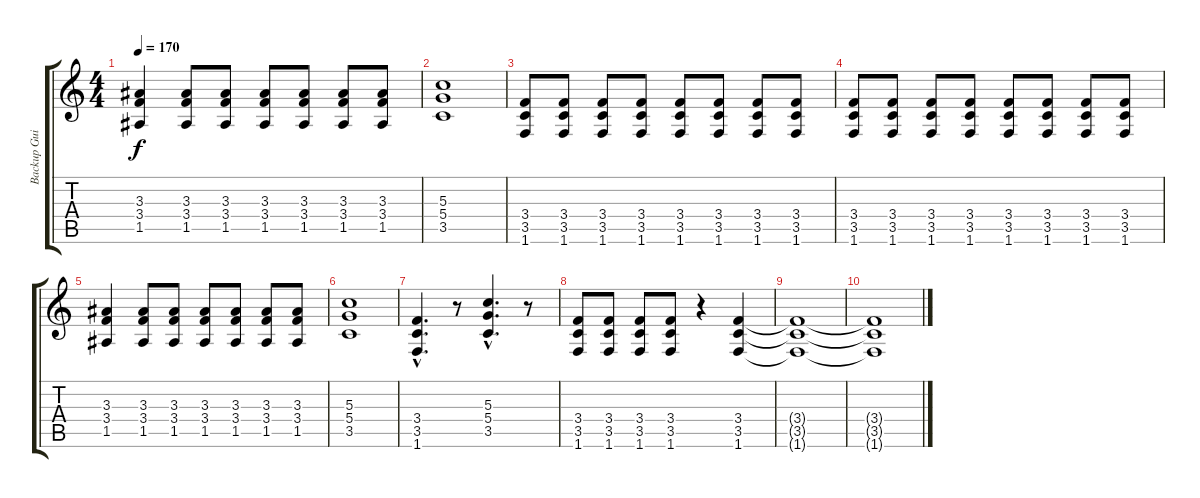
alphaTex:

\track ("Backup Guitar" "Backup Gui") {instrument overdrivenguitar}
\staff {score tabs}
\tuning (E4 B3 G3 D3 A2 E2) {hide}
\ts (4 4)
\tempo 170
\clef g2
\ks c
(3.3 3.4 1.5).4{dy f volume 12 instrument overdrivenguitar} (3.3 3.4 1.5).8 (3.3 3.4 1.5).8 (3.3 3.4 1.5).8 (3.3 3.4 1.5).8 (3.3 3.4 1.5).8 (3.3 3.4 1.5).8 |
(5.3 5.4 3.5).1 |
(3.4 3.5 1.6).8{volume 16 instrument electricguitarmuted} (3.4 3.5 1.6).8 (3.4 3.5 1.6).8 (3.4 3.5 1.6).8 (3.4 3.5 1.6).8 (3.4 3.5 1.6).8 (3.4 3.5 1.6).8 (3.4 3.5 1.6).8 |
(3.4 3.5 1.6).8{volume 16 instrument electricguitarmuted} (3.4 3.5 1.6).8 (3.4 3.5 1.6).8 (3.4 3.5 1.6).8 (3.4 3.5 1.6).8 (3.4 3.5 1.6).8 (3.4 3.5 1.6).8 (3.4 3.5 1.6).8 |
(3.3 3.4 1.5).4{volume 12 instrument overdrivenguitar} (3.3 3.4 1.5).8 (3.3 3.4 1.5).8 (3.3 3.4 1.5).8 (3.3 3.4 1.5).8 (3.3 3.4 1.5).8 (3.3 3.4 1.5).8 |
(5.3 5.4 3.5).1 |
(3.4{hac} 3.5{hac} 1.6{hac}).4{d} r.8 (5.3{hac} 5.4{hac} 3.5{hac}).4{d} r.8 |
(3.4 3.5 1.6).8 (3.4 3.5 1.6).8 (3.4 3.5 1.6).8 (3.4 3.5 1.6).8 r.4 (3.4 3.5 1.6).4 |
(3.4{t} 3.5{t} 1.6{t}).1{volume 0} |
(3.4{t} 3.5{t} 1.6{t}).1
